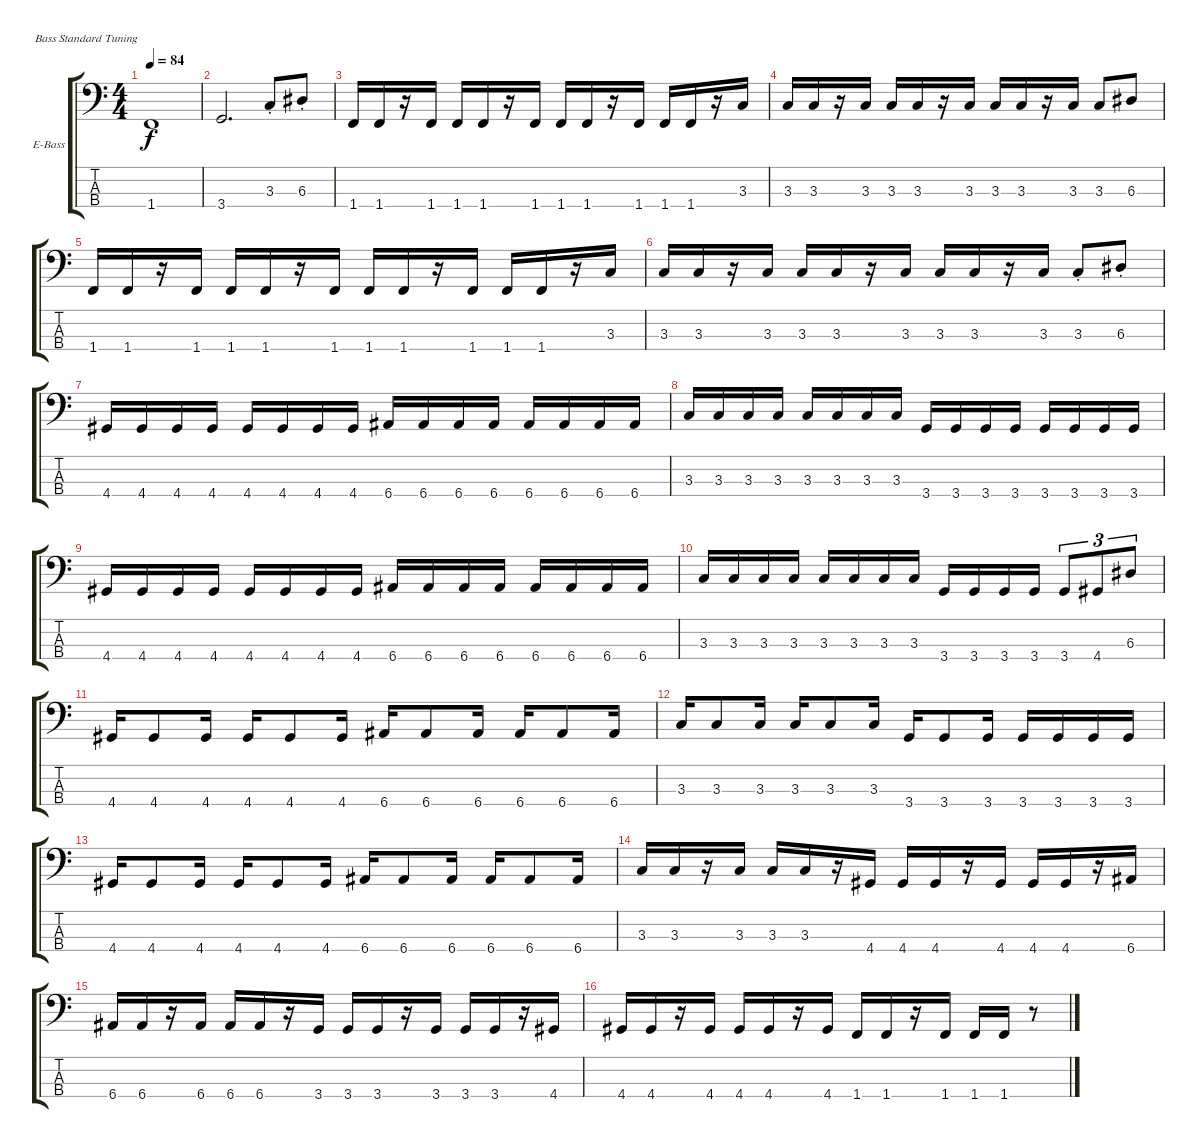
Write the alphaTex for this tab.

\bracketExtendMode groupsimilarinstruments
\firstSystemTrackNameOrientation horizontal
\otherSystemsTrackNameOrientation horizontal
\track ("Bass STANDARD" "E-Bass") {solo instrument electricbasspick}
\staff {score tabs}
\tuning (G2 D2 A1 E1)
\ts (4 4)
\tempo 84
\clef f4
\ks c
1.4.1{dy f} |
3.4.2{d} 3.3{st}.8 6.3{st}.8 |
1.4.16 1.4.16 r.16 1.4.16 1.4.16 1.4.16 r.16 1.4.16 1.4.16 1.4.16 r.16 1.4.16 1.4.16 1.4.16 r.16 3.3.16 |
3.3.16 3.3.16 r.16 3.3.16 3.3.16 3.3.16 r.16 3.3.16 3.3.16 3.3.16 r.16 3.3.16 3.3.8 6.3.8 |
1.4.16 1.4.16 r.16 1.4.16 1.4.16 1.4.16 r.16 1.4.16 1.4.16 1.4.16 r.16 1.4.16 1.4.16 1.4.16 r.16 3.3.16 |
3.3.16 3.3.16 r.16 3.3.16 3.3.16 3.3.16 r.16 3.3.16 3.3.16 3.3.16 r.16 3.3.16 3.3{st}.8 6.3{st}.8 |
4.4.16 4.4.16 4.4.16 4.4.16 4.4.16 4.4.16 4.4.16 4.4.16 6.4.16 6.4.16 6.4.16 6.4.16 6.4.16 6.4.16 6.4.16 6.4.16 |
3.3.16 3.3.16 3.3.16 3.3.16 3.3.16 3.3.16 3.3.16 3.3.16 3.4.16 3.4.16 3.4.16 3.4.16 3.4.16 3.4.16 3.4.16 3.4.16 |
4.4.16 4.4.16 4.4.16 4.4.16 4.4.16 4.4.16 4.4.16 4.4.16 6.4.16 6.4.16 6.4.16 6.4.16 6.4.16 6.4.16 6.4.16 6.4.16 |
3.3.16 3.3.16 3.3.16 3.3.16 3.3.16 3.3.16 3.3.16 3.3.16 3.4.16 3.4.16 3.4.16 3.4.16 3.4.8{tu (3 2)} 4.4.8{tu (3 2)} 6.3.8{tu (3 2)} |
4.4.16 4.4.8 4.4.16 4.4.16 4.4.8 4.4.16 6.4.16 6.4.8 6.4.16 6.4.16 6.4.8 6.4.16 |
3.3.16 3.3.8 3.3.16 3.3.16 3.3.8 3.3.16 3.4.16 3.4.8 3.4.16 3.4.16 3.4.16 3.4.16 3.4.16 |
4.4.16 4.4.8 4.4.16 4.4.16 4.4.8 4.4.16 6.4.16 6.4.8 6.4.16 6.4.16 6.4.8 6.4.16 |
3.3.16 3.3.16 r.16 3.3.16 3.3.16 3.3.16 r.16 4.4.16 4.4.16 4.4.16 r.16 4.4.16 4.4.16 4.4.16 r.16 6.4.16 |
6.4.16 6.4.16 r.16 6.4.16 6.4.16 6.4.16 r.16 3.4.16 3.4.16 3.4.16 r.16 3.4.16 3.4.16 3.4.16 r.16 4.4.16 |
4.4.16 4.4.16 r.16 4.4.16 4.4.16 4.4.16 r.16 4.4.16 1.4.16 1.4.16 r.16 1.4.16 1.4.16 1.4.16 r.8
